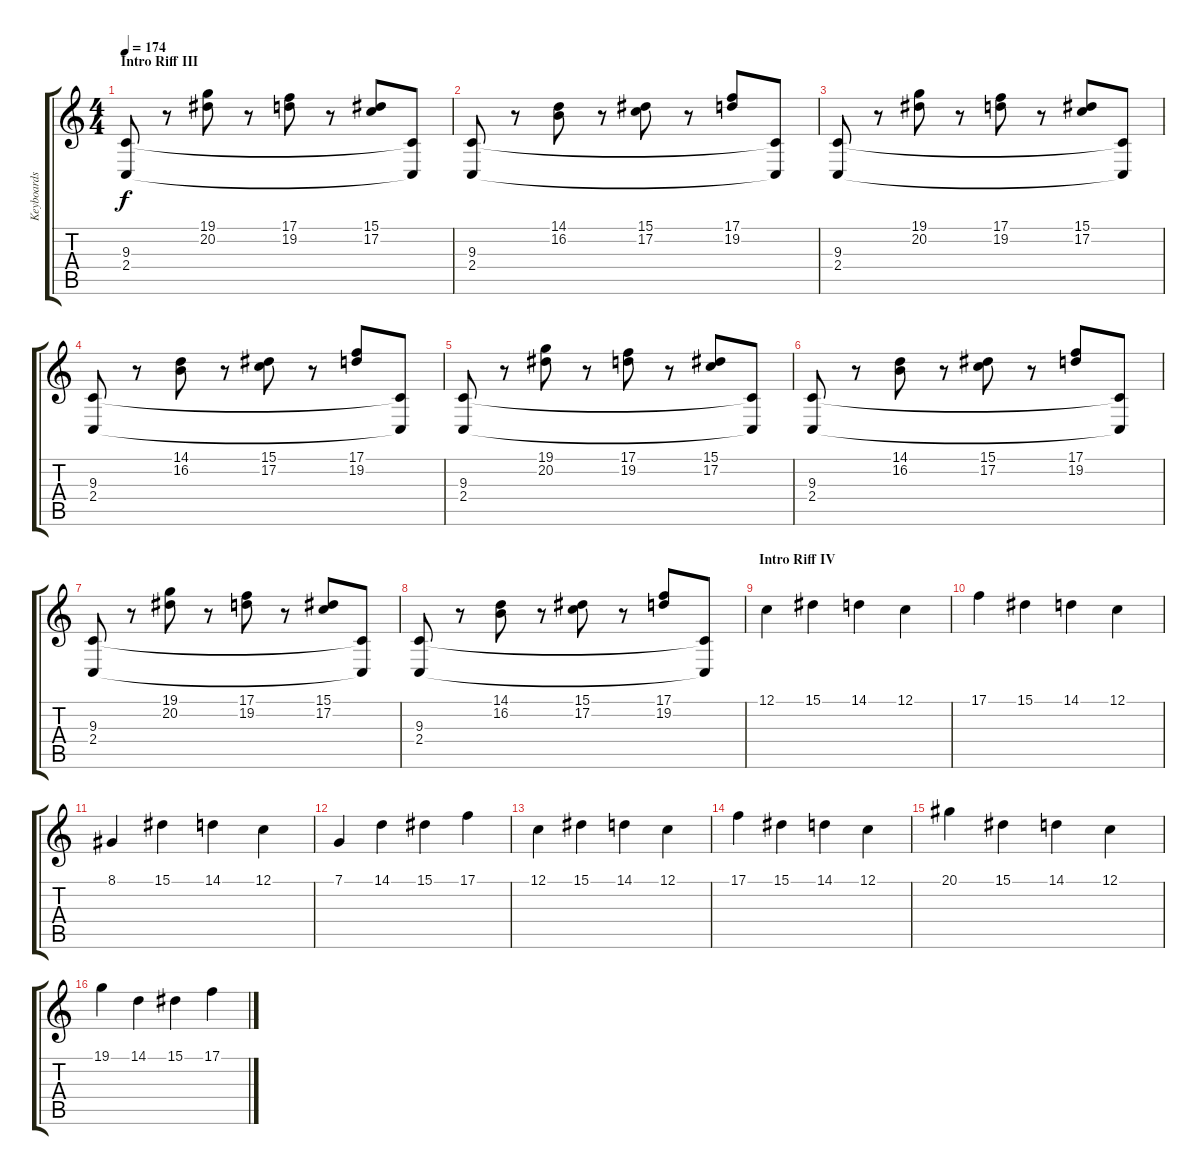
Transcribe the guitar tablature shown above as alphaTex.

\track ("Keyboards" "Keyboards") {instrument stringensemble1}
\staff {score tabs}
\tuning (C4 G3 Eb3 Bb2 F2 C2) {hide}
\ts (4 4)
\section ("" "Intro Riff III")
\tempo 174
\clef g2
\ks c
(9.3 2.4).8{dy f} r.8 (19.1 20.2).8 r.8 (17.1 19.2).8 r.8 (15.1 17.2).8 (9.3{t} 2.4{t}).8 |
(9.3 2.4).8 r.8 (14.1 16.2).8 r.8 (15.1 17.2).8 r.8 (17.1 19.2).8 (9.3{t} 2.4{t}).8 |
(9.3 2.4).8 r.8 (19.1 20.2).8 r.8 (17.1 19.2).8 r.8 (15.1 17.2).8 (9.3{t} 2.4{t}).8 |
(9.3 2.4).8 r.8 (14.1 16.2).8 r.8 (15.1 17.2).8 r.8 (17.1 19.2).8 (9.3{t} 2.4{t}).8 |
(9.3 2.4).8 r.8 (19.1 20.2).8 r.8 (17.1 19.2).8 r.8 (15.1 17.2).8 (9.3{t} 2.4{t}).8 |
(9.3 2.4).8 r.8 (14.1 16.2).8 r.8 (15.1 17.2).8 r.8 (17.1 19.2).8 (9.3{t} 2.4{t}).8 |
(9.3 2.4).8 r.8 (19.1 20.2).8 r.8 (17.1 19.2).8 r.8 (15.1 17.2).8 (9.3{t} 2.4{t}).8 |
(9.3 2.4).8 r.8 (14.1 16.2).8 r.8 (15.1 17.2).8 r.8 (17.1 19.2).8 (9.3{t} 2.4{t}).8 |
\section ("" "Intro Riff IV")
12.1.4 15.1.4 14.1.4 12.1.4 |
17.1.4 15.1.4 14.1.4 12.1.4 |
8.1.4 15.1.4 14.1.4 12.1.4 |
7.1.4 14.1.4 15.1.4 17.1.4 |
12.1.4 15.1.4 14.1.4 12.1.4 |
17.1.4 15.1.4 14.1.4 12.1.4 |
20.1.4 15.1.4 14.1.4 12.1.4 |
19.1.4 14.1.4 15.1.4 17.1.4
